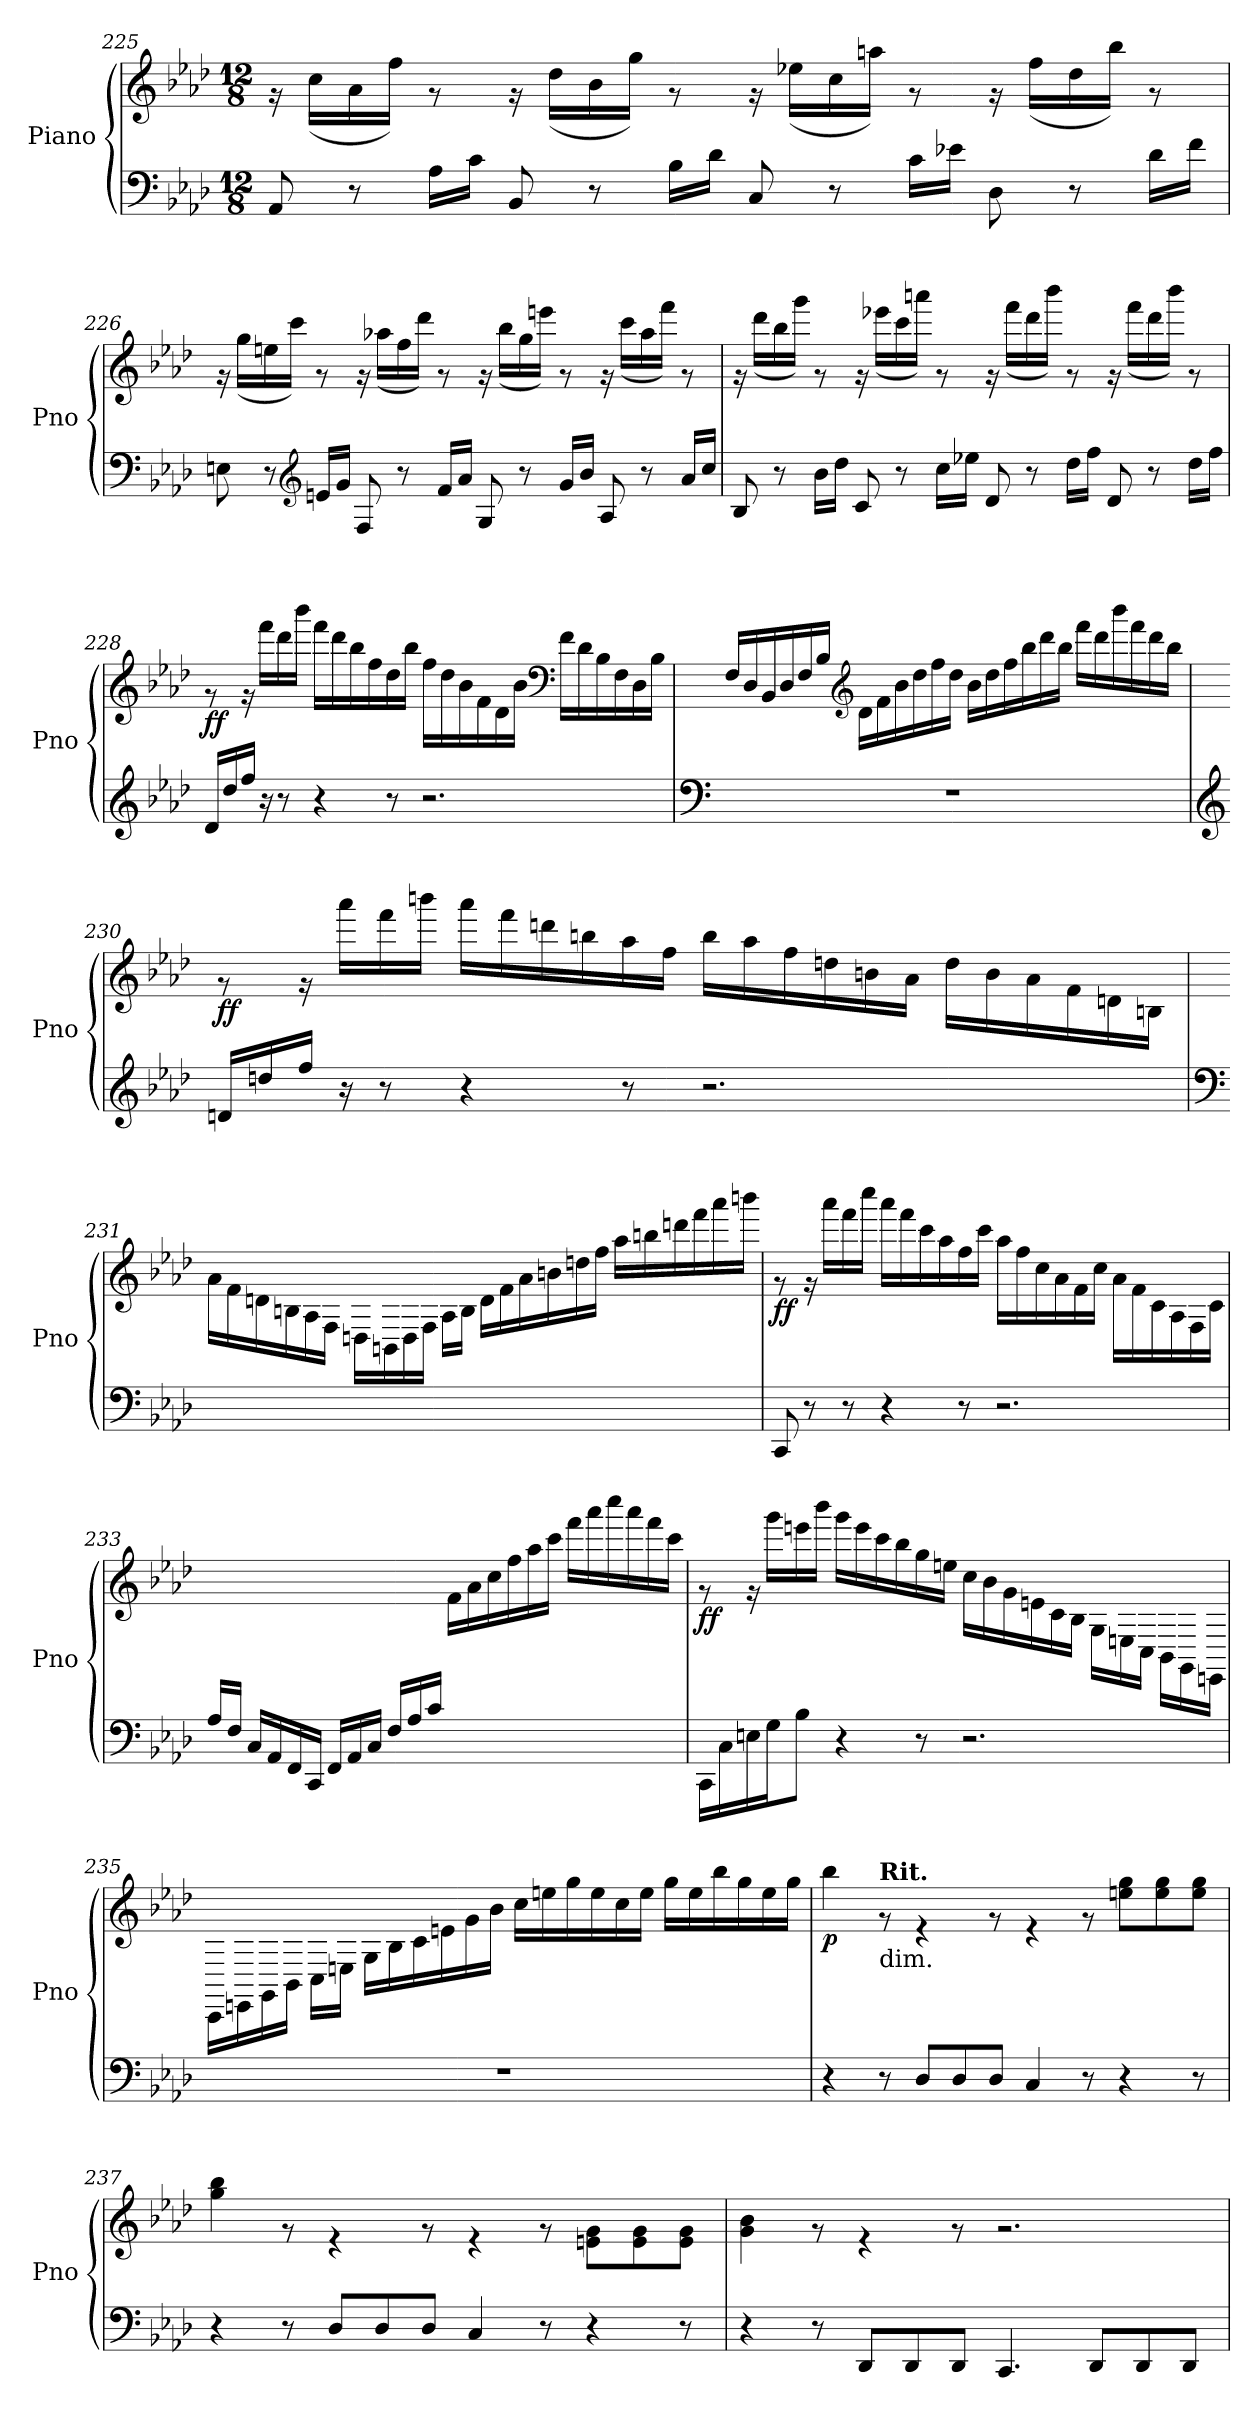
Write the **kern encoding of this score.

**kern	**kern	**dynam
*part1	*part1	*part1
*staff2	*staff1	*staff1/2
*I"Piano	*	*
*I'Pno	*	*
!!LO:PB:g=z
*clefF4	*clefG2	*
*k[b-e-a-d-]	*k[b-e-a-d-]	*
*M12/8	*M12/8	*
=225	=225	=225
*	*^	*
8AA-/	1.ryy	16r	.
.	.	(<16cc\LL	.
8r	.	16a-\	.
.	.	16ff\JJ)	.
16A-\LL	.	8r	.
16c\JJ	.	.	.
8BB-/	.	16r	.
.	.	(<16dd-\LL	.
8r	.	16b-\	.
.	.	16gg\JJ)	.
16B-\LL	.	8r	.
16d-\JJ	.	.	.
8C/	.	16r	.
.	.	(<16ee-X\LL	.
8r	.	16cc\	.
.	.	16aan\JJ)	.
16c\LL	.	8r	.
16e-X\JJ	.	.	.
8D-\	.	16r	.
.	.	(<16ff\LL	.
8r	.	16dd-\	.
.	.	16bb-\JJ)	.
16d-\LL	.	8r	.
16f\JJ	.	.	.
!!LO:LB:g=z	!!
=226	=226	=226	=226
8En\	1.ryy	16r	.
.	.	(<16gg\LL	.
8r	.	16een\	.
.	.	16ccc\JJ)	.
*clefG2	*	*	*
16en/LL	.	8r	.
16g/JJ	.	.	.
8F/	.	16r	.
.	.	(<16aa-X\LL	.
8r	.	16ff\	.
.	.	16ddd-\JJ)	.
16f/LL	.	8r	.
16a-/JJ	.	.	.
8G/	.	16r	.
.	.	(<16bb-\LL	.
8r	.	16gg\	.
.	.	16eeen\JJ)	.
16g/LL	.	8r	.
16b-/JJ	.	.	.
8A-/	.	16r	.
.	.	(<16ccc\LL	.
8r	.	16aa-\	.
.	.	16fff\JJ)	.
16a-/LL	.	8r	.
16cc/JJ	.	.	.
!!LO:LB:g=z	!!
=227	=227	=227	=227
8B-/	1.ryy	16r	.
.	.	(<16ddd-\LL	.
8r	.	16bb-\	.
.	.	16ggg\JJ)	.
16b-\LL	.	8r	.
16dd-\JJ	.	.	.
8c/	.	16r	.
.	.	(<16eee-X\LL	.
8r	.	16ccc\	.
.	.	16aaan\JJ)	.
16cc\LL	.	8r	.
16ee-X\JJ	.	.	.
8d-/	.	16r	.
.	.	(<16fff\LL	.
8r	.	16ddd-\	.
.	.	16bbb-\JJ)	.
16dd-\LL	.	8r	.
16ff\JJ	.	.	.
8d-/	.	16r	.
.	.	(<16fff\LL	.
8r	.	16ddd-\	.
.	.	16bbb-\JJ)	.
16dd-\LL	.	8r	.
16ff\JJ	.	.	.
!!LO:LB:g=z	!!
=228	=228	=228	=228
!	!	!	!LO:DY:b
16d-/LL	1.ryy	8r	ff
16dd-/	.	.	.
16ff/JJ	.	16r	.
16r	.	16fff\LL	.
8r	.	16ddd-\	.
.	.	16bbb-\JJ	.
4r	.	16fff\LL	.
.	.	16ddd-\	.
.	.	16bb-\	.
.	.	16ff\	.
8r	.	16dd-\	.
.	.	16bb-\JJ	.
2.r	.	16ff\LL	.
.	.	16dd-\	.
.	.	16b-\	.
.	.	16f\	.
.	.	16d-\	.
.	.	16b-\JJ	.
*	*clefF4	*	*
.	.	16f\LL	.
.	.	16d-\	.
.	.	16B-\	.
.	.	16F\	.
.	.	16D-\	.
.	.	16B-\JJ	.
!!LO:LB:g=z	!!
=229	=229	=229	=229
*clefF4	*	*	*
1.r	1.ryy	16F/LL	.
.	.	16D-/	.
.	.	16BB-/	.
.	.	16D-/	.
.	.	16F/	.
.	.	16B-/JJ	.
*	*clefG2	*	*
.	.	16d-\LL	.
.	.	16f\	.
.	.	16b-\	.
.	.	16dd-\	.
.	.	16ff\	.
.	.	16dd-\JJ	.
.	.	16b-\LL	.
.	.	16dd-\	.
.	.	16ff\	.
.	.	16bb-\	.
.	.	16ddd-\	.
.	.	16bb-\JJ	.
.	.	16fff\LL	.
.	.	16ddd-\	.
.	.	16bbb-\	.
.	.	16fff\	.
.	.	16ddd-\	.
.	.	16bb-\JJ	.
!!LO:PB:g=z	!!
=230	=230	=230	=230
*clefG2	*	*	*
!	!	!	!LO:DY:b
16dn/LL	1.ryy	8r	ff
16ddn/	.	.	.
16ff/JJ	.	16r	.
16r	.	16aaa-\LL	.
8r	.	16fff\	.
.	.	16bbbn\JJ	.
4r	.	16aaa-\LL	.
.	.	16fff\	.
.	.	16dddn\	.
.	.	16bbn\	.
8r	.	16aa-\	.
.	.	16ff\JJ	.
2.r	.	16bb\LL	.
.	.	16aa-\	.
.	.	16ff\	.
.	.	16ddn\	.
.	.	16bn\	.
.	.	16a-\JJ	.
.	.	16dd\LL	.
.	.	16b\	.
.	.	16a-\	.
.	.	16f\	.
.	.	16dn\	.
.	.	16Bn\JJ	.
!!LO:LB:g=z	!!
=231	=231	=231	=231
*clefF4	*	*	*
1.ryy	1.ryy	16a-\LL	.
.	.	16f\	.
.	.	16dn\	.
.	.	16Bn\	.
.	.	16A-\	.
.	.	16F\JJ	.
.	.	16Dn\LL	.
.	.	16BBn\	.
.	.	16D\	.
.	.	16F\JJ	.
.	.	16A-\LL	.
.	.	16B\JJ	.
.	.	16d\LL	.
.	.	16f\	.
.	.	16a-\	.
.	.	16bn\	.
.	.	16ddn\	.
.	.	16ff\JJ	.
.	.	16aa-\LL	.
.	.	16bbn\	.
.	.	16dddn\	.
.	.	16fff\	.
.	.	16aaa-\	.
.	.	16bbbn\JJ	.
!!LO:LB:g=z	!!
=232	=232	=232	=232
!	!	!	!LO:DY:b
8CC/	1.ryy	8r	ff
8r	.	16r	.
.	.	16aaa-\LL	.
8r	.	16fff\	.
.	.	16cccc\JJ	.
4r	.	16aaa-\LL	.
.	.	16fff\	.
.	.	16ccc\	.
.	.	16aa-\	.
8r	.	16ff\	.
.	.	16ccc\JJ	.
2.r	.	16aa-\LL	.
.	.	16ff\	.
.	.	16cc\	.
.	.	16a-\	.
.	.	16f\	.
.	.	16cc\JJ	.
.	.	16a-\LL	.
.	.	16f\	.
.	.	16c\	.
.	.	16A-\	.
.	.	16F\	.
.	.	16c\JJ	.
!!LO:LB:g=z	!!
=233	=233	=233	=233
16A-/LL	1.ryy	2.ryy	.
16F/JJ	.	.	.
16C/LL	.	.	.
16AA-/	.	.	.
16FF/	.	.	.
16CC/JJ	.	.	.
16FF/LL	.	.	.
16AA-/	.	.	.
16C/JJ	.	.	.
16F/LL	.	.	.
16A-/	.	.	.
16c/JJ	.	.	.
2.ryy	.	16f\LL	.
.	.	16a-\	.
.	.	16cc\	.
.	.	16ff\	.
.	.	16aa-\	.
.	.	16ccc\JJ	.
.	.	16fff\LL	.
.	.	16aaa-\	.
.	.	16cccc\	.
.	.	16aaa-\	.
.	.	16fff\	.
.	.	16ccc\JJ	.
!!LO:LB:g=z	!!
=234	=234	=234	=234
!	!	!	!LO:DY:b
16CC\LL	1.ryy	8r	ff
16C\	.	.	.
16En\	.	16r	.
16G\J	.	16ggg\LL	.
8B-\J	.	16eeen\	.
.	.	16bbb-\JJ	.
4r	.	16ggg\LL	.
.	.	16eee\	.
.	.	16ccc\	.
.	.	16bb-\	.
8r	.	16gg\	.
.	.	16een\JJ	.
2.r	.	16cc\LL	.
.	.	16b-\	.
.	.	16g\	.
.	.	16en\	.
.	.	16c\	.
.	.	16B-\JJ	.
.	.	16G\LL	.
.	.	16En\	.
.	.	16C\JJ	.
.	.	16BB-\LL	.
.	.	16GG\	.
.	.	16EEn\JJ	.
!!LO:PB:g=z	!!
=235	=235	=235	=235
1.r	1.ryy	16CC\LL	.
.	.	16EEn\	.
.	.	16GG\	.
.	.	16BB-\JJ	.
.	.	16C\LL	.
.	.	16En\JJ	.
.	.	16G\LL	.
.	.	16B-\	.
.	.	16c\	.
.	.	16en\	.
.	.	16g\	.
.	.	16b-\JJ	.
.	.	16cc\LL	.
.	.	16een\	.
.	.	16gg\	.
.	.	16ee\	.
.	.	16cc\	.
.	.	16ee\JJ	.
.	.	16gg\LL	.
.	.	16ee\	.
.	.	16bb-\	.
.	.	16gg\	.
.	.	16ee\	.
.	.	16gg\JJ	.
=236	=236	=236	=236
*	*MM140	*	*
!	!	!	!LO:DY:b
4r	1.ryy	4bb-\	p
!	!	!LO:TX:b:t=dim.	!
!	!	!LO:TX:a:B:t=Rit.	!
8r	.	8r	.
8D-/L	.	4r	.
8D-/	.	.	.
8D-/J	.	8r	.
4C/	.	4r	.
8r	.	8r	.
4r	.	8een\ 8gg\L	.
.	.	8ee\ 8gg\	.
8r	.	8ee\ 8gg\J	.
!!LO:LB:g=z	!!
=237	=237	=237	=237
*	*MM130	*	*
4r	1.ryy	4gg\ 4bb-\	.
8r	.	8r	.
8D-/L	.	4r	.
8D-/	.	.	.
8D-/J	.	8r	.
4C/	.	4r	.
8r	.	8r	.
4r	.	8en\ 8g\L	.
.	.	8e\ 8g\	.
8r	.	8e\ 8g\J	.
=238	=238	=238	=238
*	*MM120	*	*
4r	1.ryy	4g\ 4b-\	.
8r	.	8r	.
8DD-/L	.	4r	.
8DD-/	.	.	.
8DD-/J	.	8r	.
*	*MM110	*	*
4.CC/	.	2.r	.
8DD-/L	.	.	.
8DD-/	.	.	.
8DD-/J	.	.	.
*	*v	*v	*
=	=	=
*-	*-	*-
